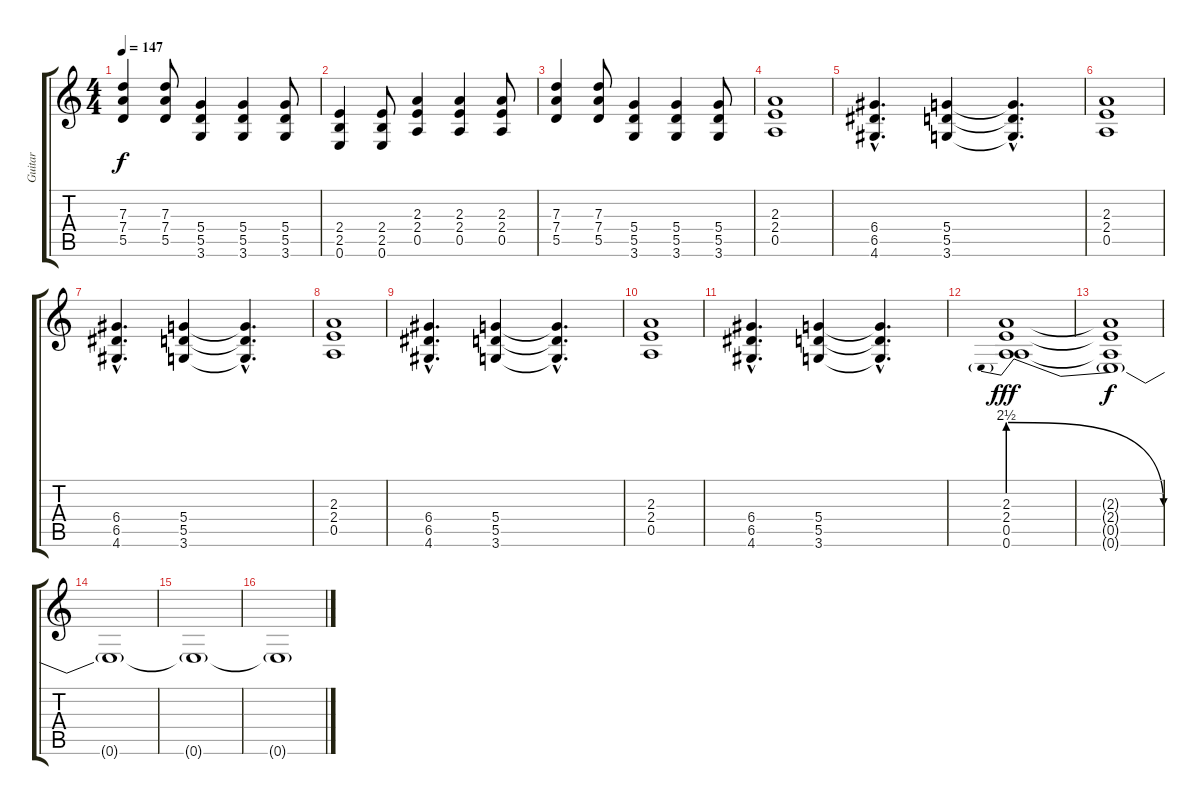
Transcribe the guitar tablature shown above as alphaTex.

\track ("Guitar" "Guitar") {instrument overdrivenguitar}
\staff {score tabs}
\tuning (E4 B3 G3 D3 A2 E2) {hide}
\ts (4 4)
\tempo 147
\clef g2
\ks c
(7.3 7.4 5.5).4{dy f} (7.3 7.4 5.5).8 (5.4 5.5 3.6).4 (5.4 5.5 3.6).4 (5.4 5.5 3.6).8 |
(2.4 2.5 0.6).4 (2.4 2.5 0.6).8 (2.3 2.4 0.5).4 (2.3 2.4 0.5).4 (2.3 2.4 0.5).8 |
(7.3 7.4 5.5).4 (7.3 7.4 5.5).8 (5.4 5.5 3.6).4 (5.4 5.5 3.6).4 (5.4 5.5 3.6).8 |
(2.3 2.4 0.5).1 |
(6.4{hac} 6.5{hac} 4.6{hac}).4{d} (5.4 5.5 3.6).4 (5.4{hac t} 5.5{hac t} 3.6{hac t}).4{d} |
(2.3 2.4 0.5).1 |
(6.4{hac} 6.5{hac} 4.6{hac}).4{d} (5.4 5.5 3.6).4 (5.4{hac t} 5.5{hac t} 3.6{hac t}).4{d} |
(2.3 2.4 0.5).1 |
(6.4{hac} 6.5{hac} 4.6{hac}).4{d} (5.4 5.5 3.6).4 (5.4{hac t} 5.5{hac t} 3.6{hac t}).4{d} |
(2.3 2.4 0.5).1 |
(6.4{hac} 6.5{hac} 4.6{hac}).4{d} (5.4 5.5 3.6).4 (5.4{hac t} 5.5{hac t} 3.6{hac t}).4{d} |
(2.3 2.4 0.5 0.6{be (prebendrelease 0 10 60 0)}).1{dy fff} |
(2.3{t} 2.4{t} 0.5{t} 0.6{t}).1{dy f} |
0.6{t}.1 |
0.6{t}.1 |
0.6{t}.1
